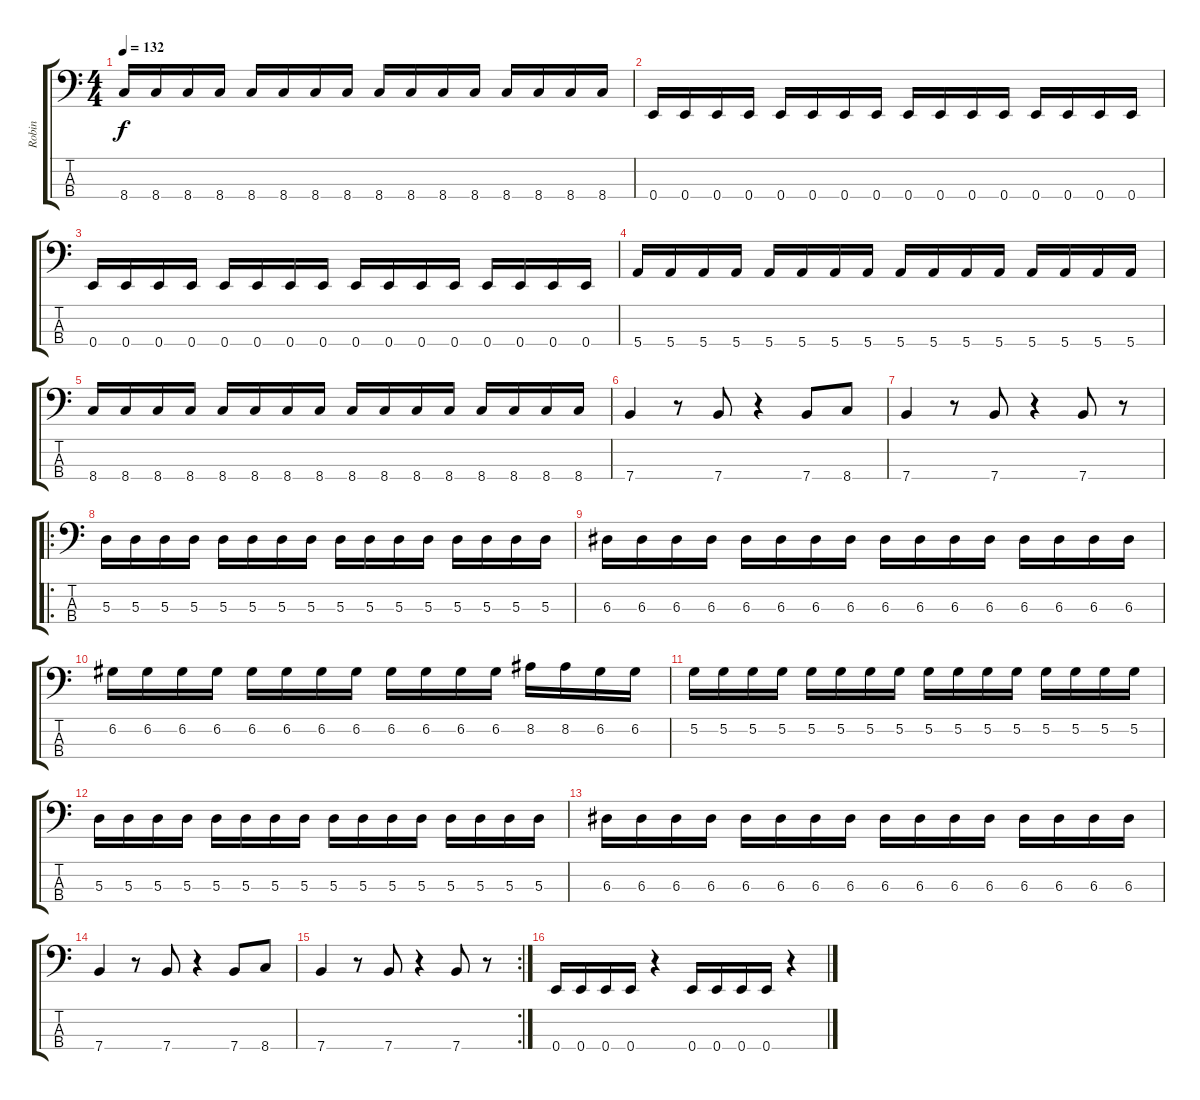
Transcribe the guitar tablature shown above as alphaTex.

\track ("Robin" "Robin") {instrument electricbasspick}
\staff {score tabs}
\tuning (G2 D2 A1 E1) {hide}
\ts (4 4)
\tempo 132
\clef f4
\ks c
8.4.16{dy f} 8.4.16 8.4.16 8.4.16 8.4.16 8.4.16 8.4.16 8.4.16 8.4.16 8.4.16 8.4.16 8.4.16 8.4.16 8.4.16 8.4.16 8.4.16 |
0.4.16 0.4.16 0.4.16 0.4.16 0.4.16 0.4.16 0.4.16 0.4.16 0.4.16 0.4.16 0.4.16 0.4.16 0.4.16 0.4.16 0.4.16 0.4.16 |
0.4.16 0.4.16 0.4.16 0.4.16 0.4.16 0.4.16 0.4.16 0.4.16 0.4.16 0.4.16 0.4.16 0.4.16 0.4.16 0.4.16 0.4.16 0.4.16 |
5.4.16 5.4.16 5.4.16 5.4.16 5.4.16 5.4.16 5.4.16 5.4.16 5.4.16 5.4.16 5.4.16 5.4.16 5.4.16 5.4.16 5.4.16 5.4.16 |
8.4.16 8.4.16 8.4.16 8.4.16 8.4.16 8.4.16 8.4.16 8.4.16 8.4.16 8.4.16 8.4.16 8.4.16 8.4.16 8.4.16 8.4.16 8.4.16 |
7.4.4 r.8 7.4.8 r.4 7.4.8 8.4.8 |
7.4.4 r.8 7.4.8 r.4 7.4.8 r.8 |
\ro
5.3.16 5.3.16 5.3.16 5.3.16 5.3.16 5.3.16 5.3.16 5.3.16 5.3.16 5.3.16 5.3.16 5.3.16 5.3.16 5.3.16 5.3.16 5.3.16 |
6.3.16 6.3.16 6.3.16 6.3.16 6.3.16 6.3.16 6.3.16 6.3.16 6.3.16 6.3.16 6.3.16 6.3.16 6.3.16 6.3.16 6.3.16 6.3.16 |
6.2.16 6.2.16 6.2.16 6.2.16 6.2.16 6.2.16 6.2.16 6.2.16 6.2.16 6.2.16 6.2.16 6.2.16 8.2.16 8.2.16 6.2.16 6.2.16 |
5.2.16 5.2.16 5.2.16 5.2.16 5.2.16 5.2.16 5.2.16 5.2.16 5.2.16 5.2.16 5.2.16 5.2.16 5.2.16 5.2.16 5.2.16 5.2.16 |
5.3.16 5.3.16 5.3.16 5.3.16 5.3.16 5.3.16 5.3.16 5.3.16 5.3.16 5.3.16 5.3.16 5.3.16 5.3.16 5.3.16 5.3.16 5.3.16 |
6.3.16 6.3.16 6.3.16 6.3.16 6.3.16 6.3.16 6.3.16 6.3.16 6.3.16 6.3.16 6.3.16 6.3.16 6.3.16 6.3.16 6.3.16 6.3.16 |
7.4.4 r.8 7.4.8 r.4 7.4.8 8.4.8 |
\rc 2
7.4.4 r.8 7.4.8 r.4 7.4.8 r.8 |
0.4.16 0.4.16 0.4.16 0.4.16 r.4 0.4.16 0.4.16 0.4.16 0.4.16 r.4
